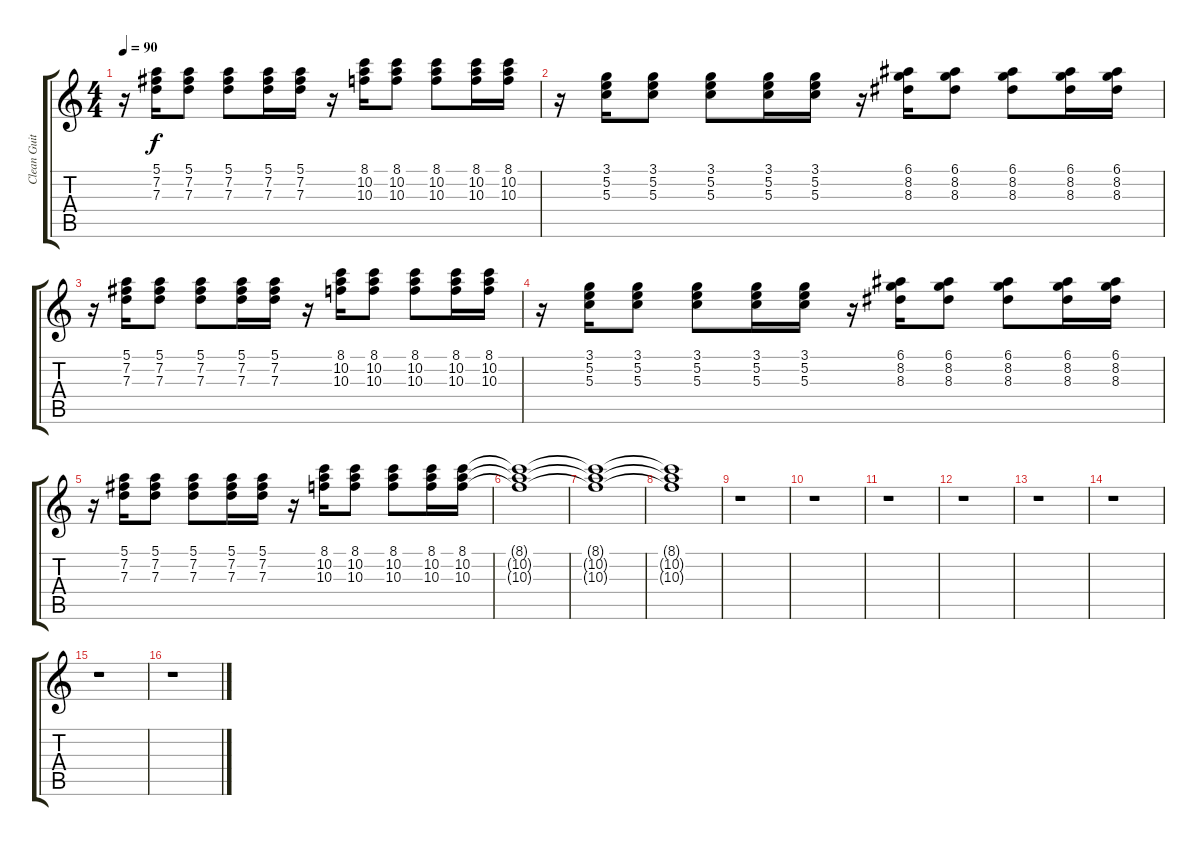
\track ("Clean Guitar" "Clean Guit") {instrument electricguitarclean}
\staff {score tabs}
\tuning (E4 B3 G3 D3 A2 E2) {hide}
\ts (4 4)
\tempo 90
\clef g2
\ks c
r.16{dy f} (5.1 7.2 7.3).16 (5.1 7.2 7.3).8 (5.1 7.2 7.3).8 (5.1 7.2 7.3).16 (5.1 7.2 7.3).16 r.16 (8.1 10.2 10.3).16 (8.1 10.2 10.3).8 (8.1 10.2 10.3).8 (8.1 10.2 10.3).16 (8.1 10.2 10.3).16 |
r.16 (3.1 5.2 5.3).16 (3.1 5.2 5.3).8 (3.1 5.2 5.3).8 (3.1 5.2 5.3).16 (3.1 5.2 5.3).16 r.16 (6.1 8.2 8.3).16 (6.1 8.2 8.3).8 (6.1 8.2 8.3).8 (6.1 8.2 8.3).16 (6.1 8.2 8.3).16 |
r.16 (5.1 7.2 7.3).16 (5.1 7.2 7.3).8 (5.1 7.2 7.3).8 (5.1 7.2 7.3).16 (5.1 7.2 7.3).16 r.16 (8.1 10.2 10.3).16 (8.1 10.2 10.3).8 (8.1 10.2 10.3).8 (8.1 10.2 10.3).16 (8.1 10.2 10.3).16 |
r.16 (3.1 5.2 5.3).16 (3.1 5.2 5.3).8 (3.1 5.2 5.3).8 (3.1 5.2 5.3).16 (3.1 5.2 5.3).16 r.16 (6.1 8.2 8.3).16 (6.1 8.2 8.3).8 (6.1 8.2 8.3).8 (6.1 8.2 8.3).16 (6.1 8.2 8.3).16 |
r.16 (5.1 7.2 7.3).16 (5.1 7.2 7.3).8 (5.1 7.2 7.3).8 (5.1 7.2 7.3).16 (5.1 7.2 7.3).16 r.16 (8.1 10.2 10.3).16 (8.1 10.2 10.3).8 (8.1 10.2 10.3).8 (8.1 10.2 10.3).16 (8.1 10.2 10.3).16 |
(8.1{t} 10.2{t} 10.3{t}).1 |
(8.1{t} 10.2{t} 10.3{t}).1 |
(8.1{t} 10.2{t} 10.3{t}).1 |
r.1 |
r.1 |
r.1 |
r.1 |
r.1 |
r.1 |
r.1 |
r.1
